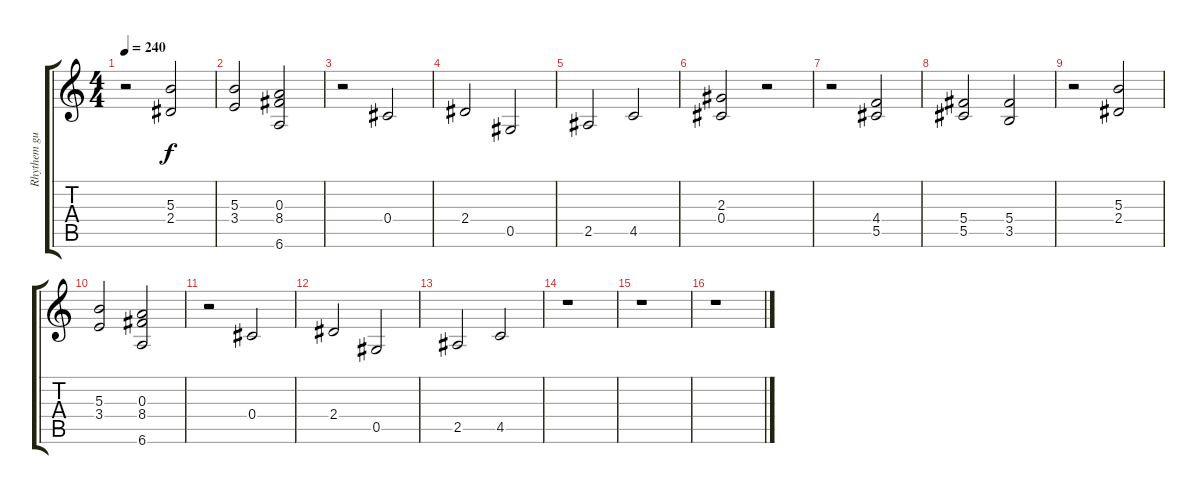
\track ("Rhythem guitar" "Rhythem gu") {instrument distortionguitar}
\staff {score tabs}
\tuning (Eb4 Bb3 Gb3 Db3 Ab2 Eb2) {hide}
\ts (4 4)
\tempo 240
\clef g2
\ks c
r.2{dy f} (5.3 2.4).2 |
(5.3 3.4).2 (0.3 8.4 6.6).2 |
r.2 0.4.2 |
2.4.2 0.5.2 |
2.5.2 4.5.2 |
(2.3 0.4).2 r.2 |
r.2 (4.4 5.5).2 |
(5.4 5.5).2 (5.4 3.5).2 |
r.2 (5.3 2.4).2 |
(5.3 3.4).2 (0.3 8.4 6.6).2 |
r.2 0.4.2 |
2.4.2 0.5.2 |
2.5.2 4.5.2 |
r.1 |
r.1 |
r.1
